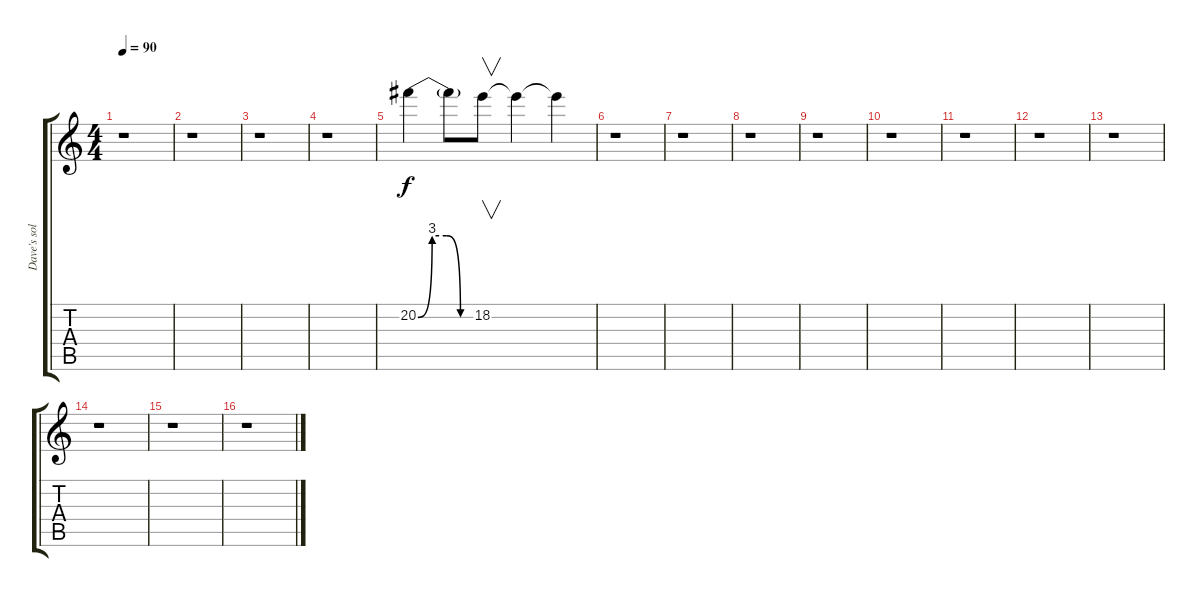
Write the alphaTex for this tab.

\track ("Dave's solo fill." "Dave's sol") {instrument distortionguitar}
\staff {score tabs}
\tuning (Eb4 Bb3 Gb3 Db3 Ab2 Eb2) {hide}
\ts (4 4)
\tempo 90
\clef g2
\ks c
r.1{dy f} |
r.1 |
r.1 |
r.1 |
20.2{be (custom 0 0 15 12 30 12 45 0 60 0)}.4 20.2{t}.8 18.2.8{v} 18.2{t}.4 18.2{t}.4 |
r.1 |
r.1 |
r.1 |
r.1 |
r.1 |
r.1 |
r.1 |
r.1 |
r.1 |
r.1 |
r.1
